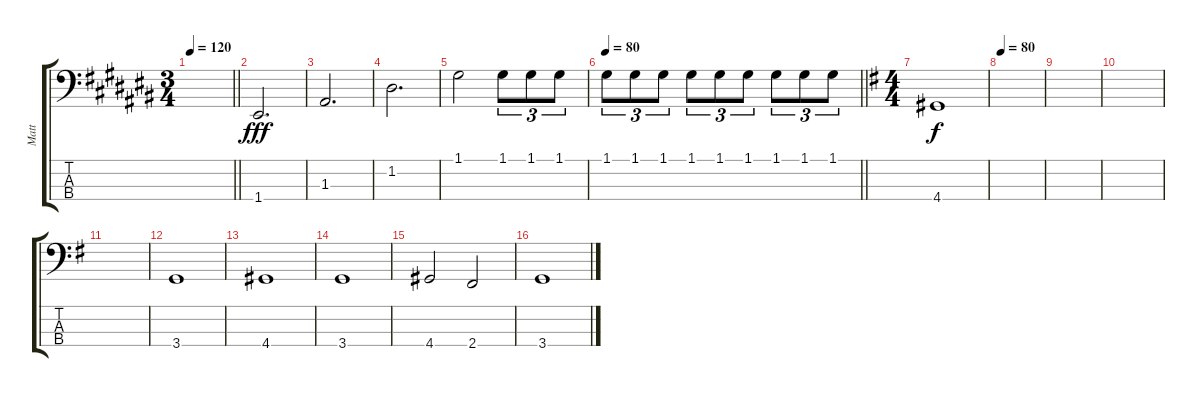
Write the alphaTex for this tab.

\track ("Matt" "Matt") {instrument electricbassfinger}
\staff {score tabs}
\tuning (G2 D2 A1 E1) {hide}
\ts (3 4)
\tempo 120
\clef f4
\barLineRight lightlight
\ks c#
|
1.4.2{d dy fff} |
1.3.2{d} |
1.2.2{d} |
1.1.2 1.1.8{tu (3 2)} 1.1.8{tu (3 2)} 1.1.8{tu (3 2)} |
\tempo 80
\barLineRight lightlight
1.1.8{tu (3 2)} 1.1.8{tu (3 2)} 1.1.8{tu (3 2)} 1.1.8{tu (3 2)} 1.1.8{tu (3 2)} 1.1.8{tu (3 2)} 1.1.8{tu (3 2)} 1.1.8{tu (3 2)} 1.1.8{tu (3 2)} |
\ts (4 4)
\ks g
4.4.1{dy f} |
\tempo 80
|
|
|
|
3.4.1 |
4.4.1 |
3.4.1 |
4.4.2 2.4.2 |
3.4.1
